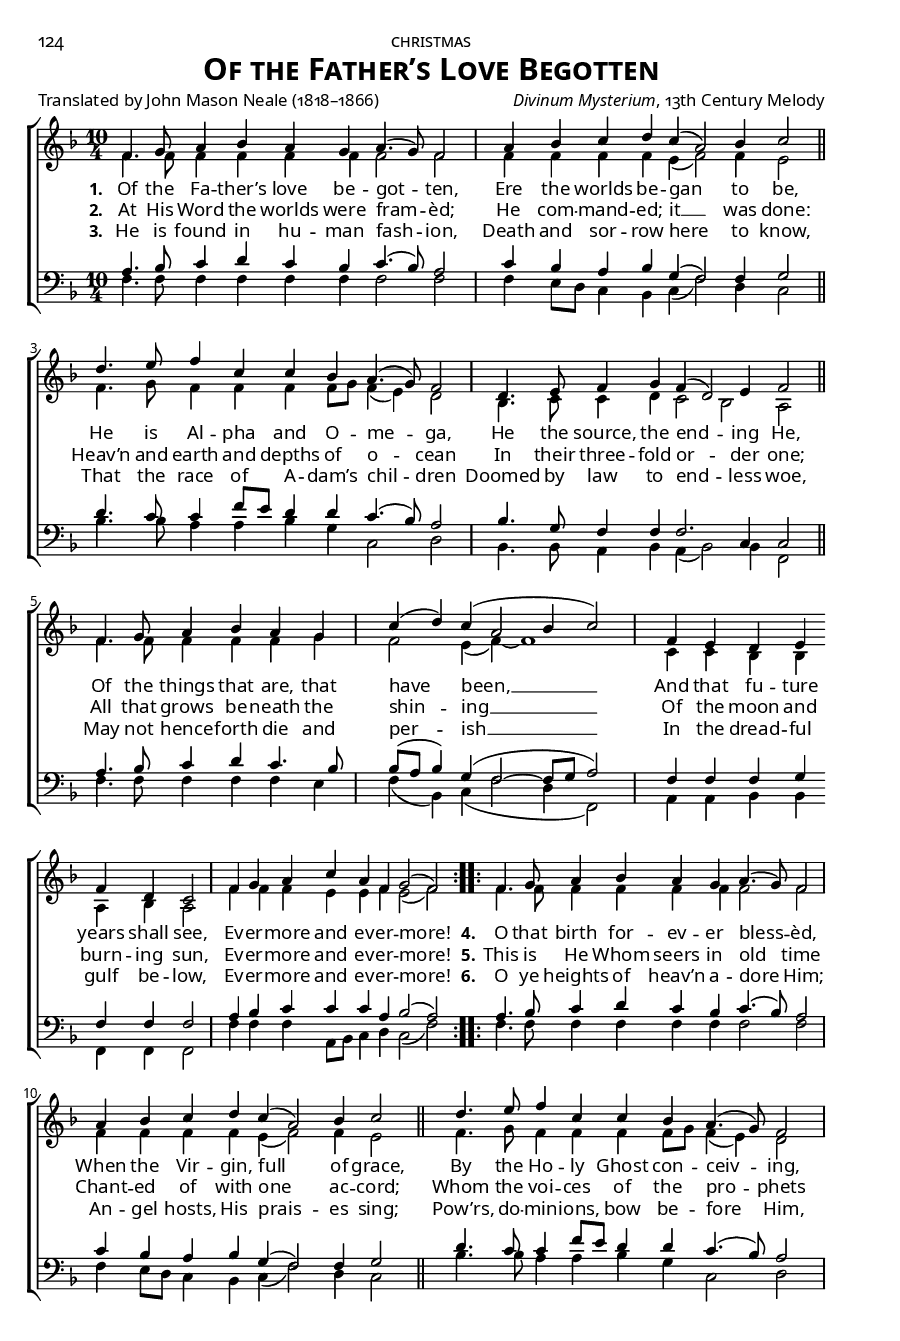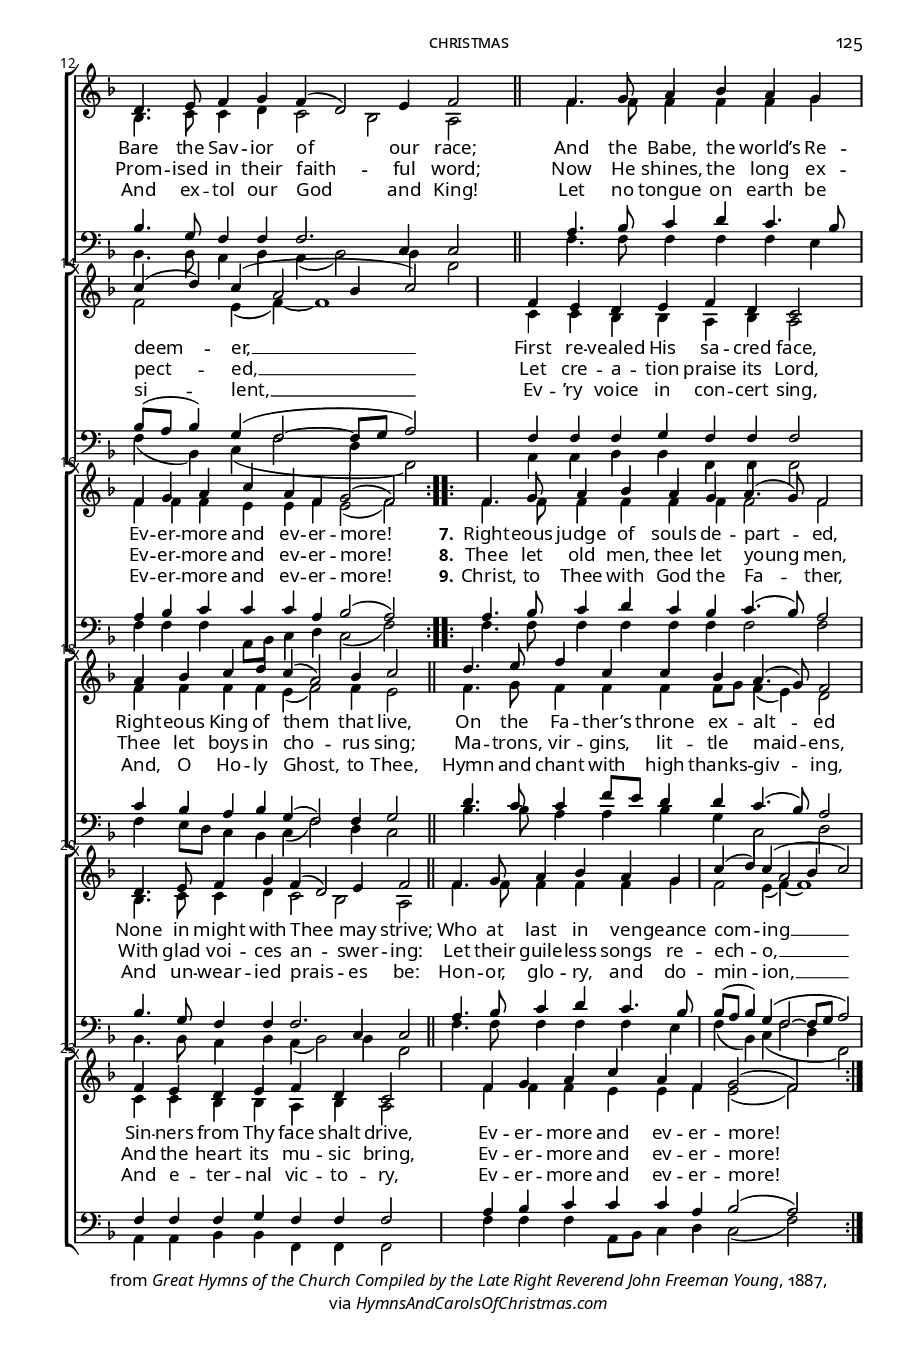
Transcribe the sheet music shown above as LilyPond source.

\version "2.14.2"
\include "util.ly"
\header {
  title = \markup{\override #'(font-name . "Garamond Premier Pro Semibold"){ \abs-fontsize #15 \smallCapsOldStyle"Of the Father’s Love Begotten"}}
  poet = \markup\oldStyleNum"Translated by John Mason Neale (1818–1866)"
  composer = \markup\concat{\italic"Divinum Mysterium" \oldStyleNum", 13th Century Melody"}
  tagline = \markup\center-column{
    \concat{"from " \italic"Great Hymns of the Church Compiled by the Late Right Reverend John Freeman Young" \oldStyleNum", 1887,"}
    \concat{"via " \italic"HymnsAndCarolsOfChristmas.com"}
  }
}
\paper {
  %print-all-headers = ##f
  paper-height = 9\in
  paper-width = 6\in
  indent = 0\in
  %system-system-spacing = #'((basic-distance . 10) (padding . 0))
  system-system-spacing =
    #'((basic-distance . 0)
       (minimum-distance . 0)
       (padding . -5)
       (stretchability . 100))
  ragged-last-bottom = ##f
  ragged-bottom = ##f
  two-sided = ##t
  inner-margin = 0.5\in
  outer-margin = 0.25\in
  top-margin = 0.25\in
  bottom-margin = 0.25\in
  first-page-number = #124
  print-first-page-number = ##t
  headerLine = \markup{\override #'(font-name . "Garamond Premier Pro") \smallCapsOldStyle"christmas"}
  oddHeaderMarkup = \markup\fill-line{
     \override #'(font-name . "Garamond Premier Pro")\abs-fontsize #8.5
     \combine 
        \fill-line{"" \if \should-print-page-number
        \oldStylePageNum""
        }
        \fill-line{\headerLine}
  }
  evenHeaderMarkup = \markup {
     \override #'(font-name . "Garamond Premier Pro")\abs-fontsize #8.5
     \combine
        \if \should-print-page-number
        \oldStylePageNum""
        \fill-line{\headerLine}
  }
}
#(set-global-staff-size 14.6) \paper{ #(define fonts (make-pango-font-tree "GoudyOlSt BT" "Garamond Premier Pro" "Garamond Premier Pro" (/ 14.6 20))) }
global = {
  \key f \major
  \time 10/4
  \autoBeamOff
  \override DynamicLineSpanner #'staff-padding = #0.0
  \override DynamicLineSpanner #'Y-extent = #'(-1 . 1)
}

sopMusic = \relative c' {
  \repeat volta 3 {
    f4. g8 a4 bes a g a4.( g8) f2 |
    a4 bes c d c( a2) bes4 c2 \bar "||"
    
    d4. e8 f4 c c bes a4.( g8) f2 |
    d4. e8 f4 g f( d2) e4 f2 \bar "||"
    
    \partial 4*6 f4. g8 a4 bes a g |
    \partial 4*8 c4( d) c4( a2 bes4 c2) |
    \partial 4*8 f,4 e4 d4 e \bar"" f d c2 |
    f4 g a c a f g2( f)
  }
}
sopWords = \lyricmode {
  
}

altoMusic = \relative c' {
  f4. f8 f4 f f f f2 f |
  f4 f f f e( f2) f4 e2 \bar "||"
  
  f4. g8 f4 f f f8[ g] f4( e) d2 |
  bes4. c8 c4 d c2 bes a \bar "||"
  
  f'4. f8 f4 f f g |
  f2 e4( f)~ f1 |
  c4 c4 bes4 bes a bes a2 |
  f'4 f f e e f e2( f)
}
altoWords = \lyricmode {
  \dropLyricsIX
  \set associatedVoice = "sopranos"
  \set stanza = #"1. "
  Of the Fa -- ther’s love be -- got -- ten,
      Ere the worlds be -- gan to be,
  He is Al -- pha and O -- me -- ga,
      He the source, the end -- ing He,
  Of the things that are, that have been, __
      And that fu -- ture years shall see,
  Ev -- er -- more and ev -- er -- more!
  
  \set stanza = #"4."
  O that birth for -- ev -- er bless -- èd,
    When the Vir -- gin, full of grace,
By the Ho -- ly Ghost con -- ceiv -- ing,
    Bare the Sav -- ior of our race;
And the Babe, the world’s Re -- deem -- er, __
    First re -- vealed His sa -- cred face,
        Ev -- er -- more and ev -- er -- more!
  
  
  \set stanza = #" 7."
  Right -- eous judge of souls de -- part -- ed,
    Right -- eous King of them that live,
On the Fa -- ther’s throne ex -- alt -- ed
    None in might with Thee may strive;
Who at last in ven -- geance com -- ing __
    Sin -- ners from Thy face shalt drive,
        Ev -- er -- more and ev -- er -- more!
}
altoWordsII = \lyricmode {
  \dropLyricsIX
%\markup\italic
  \set associatedVoice = "sopranos"
  \set stanza = #"2. "
  At His Word the worlds were fram -- èd;
    He com -- mand -- ed; it __ was done:
Heav’n and earth and depths of o -- cean
    In their three -- fold or -- der one;
All that grows be -- neath the shin -- ing __
    Of the moon and burn -- ing sun,
        Ev -- er -- more and ev -- er -- more!
  
  \set stanza = #"5."
  This is He Whom seers in old time
    Chant -- ed of with one ac -- cord;
Whom the voi -- ces of the pro -- phets
    Prom -- ised in their faith -- ful word;
Now He shines, the long ex -- pect -- ed, __
    Let cre -- a -- tion praise its Lord,
        Ev -- er -- more and ev -- er -- more!
  
  \set stanza = #" 8."
  Thee let old men, thee let young men,
    Thee let boys in cho -- rus sing;
Ma -- trons, vir -- gins, lit -- tle maid -- ens,
    With glad voi -- ces an -- swer -- ing:
Let their guile -- less songs re -- ech -- o, __
    And the heart its mu -- sic bring,
        Ev -- er -- more and ev -- er -- more!
}
altoWordsIII = \lyricmode {
  \dropLyricsIX
  \set associatedVoice = "sopranos"
  \set stanza = #"3. "
  He is found in hu -- man fash -- ion,
    Death and sor -- row here to know,
That the race of A -- dam’s chil -- dren
    Doomed by law to end -- less woe,
May not hence -- forth die and per -- ish __
    In the dread -- ful gulf be -- low,
        Ev -- er -- more and ev -- er -- more!
  
  
  \set stanza = #"6."
  O ye heights of heav’n a -- dore Him;
    An -- gel hosts, His prais -- es sing;
Pow’rs, do -- min -- ions, bow be -- fore Him,
    And ex -- tol our God and King!
Let no tongue on earth be si -- lent, __
    Ev -- ’ry voice in con -- cert sing,
        Ev -- er -- more and ev -- er -- more!
  
  \set stanza = #" 9."
  Christ, to Thee with God the Fa -- ther,
    And, O Ho -- ly Ghost, to Thee,
Hymn and chant with high thanks -- giv -- ing,
    And un -- wear -- ied prais -- es be:
Hon -- or, glo -- ry, and do -- min -- ion, __
    And e -- ter -- nal vic -- to -- ry,
        Ev -- er -- more and ev -- er -- more!
}
altoWordsIV = \lyricmode {
  \set associatedVoice = "sopranos"
}
altoWordsV = \lyricmode {
  \set associatedVoice = "sopranos"
}
altoWordsVI = \lyricmode {
  \set associatedVoice = "sopranos"
}
altoWordsVII = \lyricmode {
  \set associatedVoice = "sopranos"
}
altoWordsVIII = \lyricmode {
  \set associatedVoice = "sopranos"
}
altoWordsIX = \lyricmode {
  \set associatedVoice = "sopranos"
}
tenorMusic = \relative c' {
  a4. bes8 c4 d c bes c4.( bes8) a2 |
  c4 bes a bes g( f2) f4 g2 \bar "||"
  
  d'4. c8 c4 f8[ e] d4 d c4.( bes8) a2 |
  bes4. g8 f4 f f2. c4 c2 \bar "||"
  
  a'4. bes8 c4 d c4. bes8 |
  bes8[( a] bes4) g4( f2~ f8[ g8] a2) |
  f4 f4 f4 g f f f2 |
  a4 bes c c c a bes2( a)
}
tenorWords = \lyricmode {

}

bassMusic = \relative c {
  f4. f8 f4 f f f f2 f |
  f4 e8[ d] c4 bes c( f2) d4 c2 \bar "||"
  
  bes'4. bes8 a4 a bes g c,2 d |
  bes4. bes8 a4 bes a( bes2) bes4 f2 \bar "||"
  
  f'4. f8 f4 f f e |
  f4( bes,) c4( f2 d4 f,2) |
  a4 a4 bes4 bes f f f2 |
  f'4 f f a,8[ bes] c4 d c2( f)
}
bassWords = \lyricmode {

}

pianoRH = \relative c' {
  
}
pianoLH = \relative c' {
  
}

\score {
  <<
   \new ChoirStaff <<
    \new Staff = women <<
      \new Voice = "sopranos" { \voiceOne << \global \repeat unfold3\sopMusic >> }
      \new Voice = "altos" { \voiceTwo << \global \repeat unfold3\altoMusic >> }
    >>
    \new Lyrics \with { alignAboveContext = #"women" \override VerticalAxisGroup #'nonstaff-relatedstaff-spacing = #'((basic-distance . 1))} \lyricsto "sopranos" \sopWords
    \new Lyrics = "altosIX"  \with { alignBelowContext = #"women" } \lyricsto "altos" \altoWordsIX
    \new Lyrics = "altosVIII"  \with { alignBelowContext = #"women" } \lyricsto "altos" \altoWordsVIII
    \new Lyrics = "altosVII"  \with { alignBelowContext = #"women" } \lyricsto "altos" \altoWordsVII
    \new Lyrics = "altosVI"  \with { alignBelowContext = #"women" } \lyricsto "altos" \altoWordsVI
    \new Lyrics = "altosV"  \with { alignBelowContext = #"women" } \lyricsto "altos" \altoWordsV
    \new Lyrics = "altosIV"  \with { alignBelowContext = #"women" } \lyricsto "altos" \altoWordsIV
    \new Lyrics = "altosIII"  \with { alignBelowContext = #"women" } \lyricsto "altos" \altoWordsIII
    \new Lyrics = "altosII"  \with { alignBelowContext = #"women" } \lyricsto "altos" \altoWordsII
    \new Lyrics = "altos"  \with { alignBelowContext = #"women" \override VerticalAxisGroup #'nonstaff-relatedstaff-spacing = #'((padding . -0.5)) } \lyricsto "altos" \altoWords
   \new Staff = men <<
      \clef bass
      \new Voice = "tenors" { \voiceOne << \global \repeat unfold3\tenorMusic >> }
      \new Voice = "basses" { \voiceTwo << \global \repeat unfold3\bassMusic >> }
    >>
    \new Lyrics \with { alignAboveContext = #"men" \override VerticalAxisGroup #'nonstaff-relatedstaff-spacing = #'((basic-distance . 1)) } \lyricsto "tenors" \tenorWords
    \new Lyrics \with { alignBelowContext = #"men" \override VerticalAxisGroup #'nonstaff-relatedstaff-spacing = #'((basic-distance . 1)) } \lyricsto "basses" \bassWords
  >>
%    \new PianoStaff << \new Staff { \new Voice { \pianoRH } } \new Staff { \clef "bass" \pianoLH } >>
  >>
  \layout {
    \context {
      \Score
      \override SpacingSpanner #'base-shortest-duration = #(ly:make-moment 1 1)
      \override SpacingSpanner #'common-shortest-duration = #(ly:make-moment 1 1)
    }
    \context {
      % Remove all empty staves
      % \Staff \RemoveEmptyStaves \override VerticalAxisGroup #'remove-first = ##t
    }
%6.14g	\context { \Lyrics \override LyricText #'font-size = #0.75 }
%{IF_LESSER
\context { \Lyrics \override LyricText #'font-size = #1.2 }
%}%END_IF_LESSER
    \context {
      \Lyrics
      \override LyricText #'X-offset = #center-on-word
    }
  }
  \midi {
    \tempo 4 = 90
    \set Staff.midiInstrument = "piccolo"
  
    \context {
      \Voice
      \remove "Dynamic_performer"
    }
  }
}
